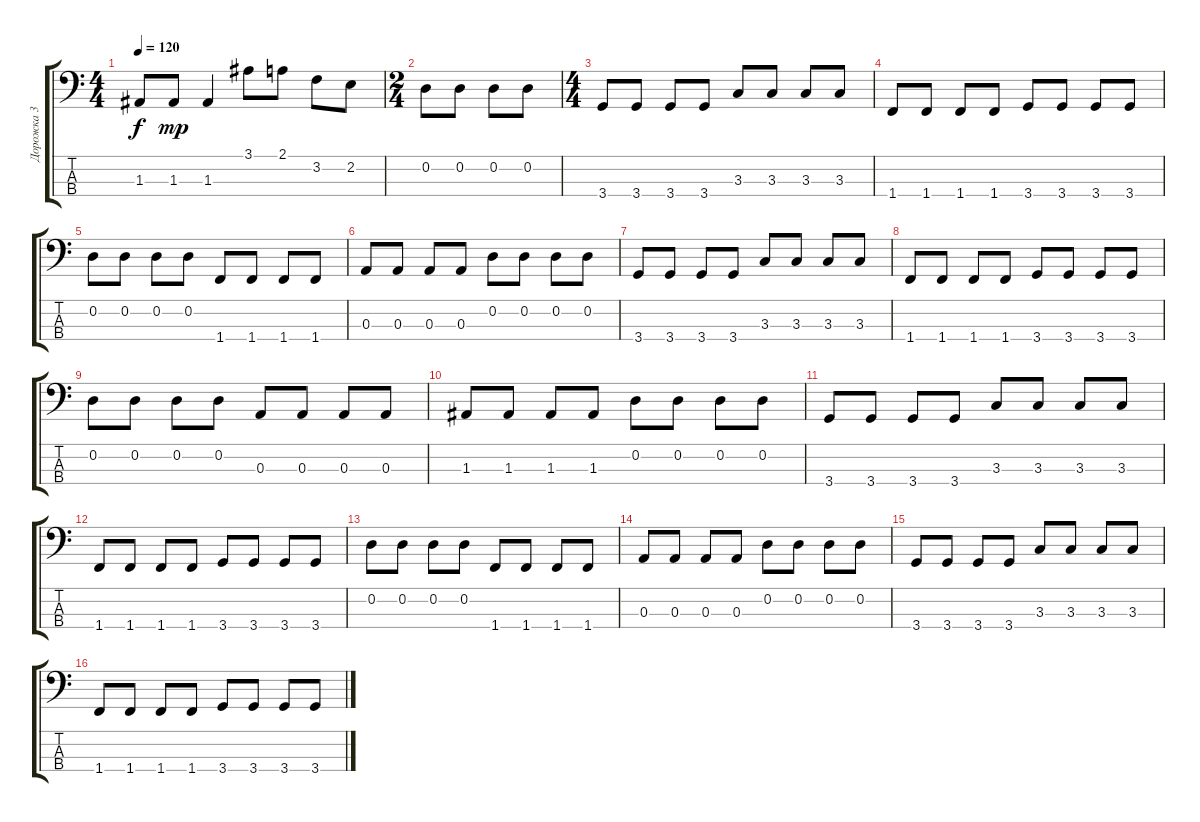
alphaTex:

\track ("Дорожка 3" "Дорожка 3") {instrument electricbassfinger}
\staff {score tabs}
\tuning (G2 D2 A1 E1) {hide}
\ts (4 4)
\tempo 120
\clef f4
\ks c
1.3{t}.8{dy f} 1.3.8{dy mp} 1.3.4 3.1.8 2.1.8 3.2.8 2.2.8 |
\ts (2 4)
0.2.8 0.2.8 0.2.8 0.2.8 |
\ts (4 4)
3.4.8 3.4.8 3.4.8 3.4.8 3.3.8 3.3.8 3.3.8 3.3.8 |
1.4.8 1.4.8 1.4.8 1.4.8 3.4.8 3.4.8 3.4.8 3.4.8 |
0.2.8 0.2.8 0.2.8 0.2.8 1.4.8 1.4.8 1.4.8 1.4.8 |
0.3.8 0.3.8 0.3.8 0.3.8 0.2.8 0.2.8 0.2.8 0.2.8 |
3.4.8 3.4.8 3.4.8 3.4.8 3.3.8 3.3.8 3.3.8 3.3.8 |
1.4.8 1.4.8 1.4.8 1.4.8 3.4.8 3.4.8 3.4.8 3.4.8 |
0.2.8 0.2.8 0.2.8 0.2.8 0.3.8 0.3.8 0.3.8 0.3.8 |
1.3.8 1.3.8 1.3.8 1.3.8 0.2.8 0.2.8 0.2.8 0.2.8 |
3.4.8 3.4.8 3.4.8 3.4.8 3.3.8 3.3.8 3.3.8 3.3.8 |
1.4.8 1.4.8 1.4.8 1.4.8 3.4.8 3.4.8 3.4.8 3.4.8 |
0.2.8 0.2.8 0.2.8 0.2.8 1.4.8 1.4.8 1.4.8 1.4.8 |
0.3.8 0.3.8 0.3.8 0.3.8 0.2.8 0.2.8 0.2.8 0.2.8 |
3.4.8 3.4.8 3.4.8 3.4.8 3.3.8 3.3.8 3.3.8 3.3.8 |
1.4.8 1.4.8 1.4.8 1.4.8 3.4.8 3.4.8 3.4.8 3.4.8
